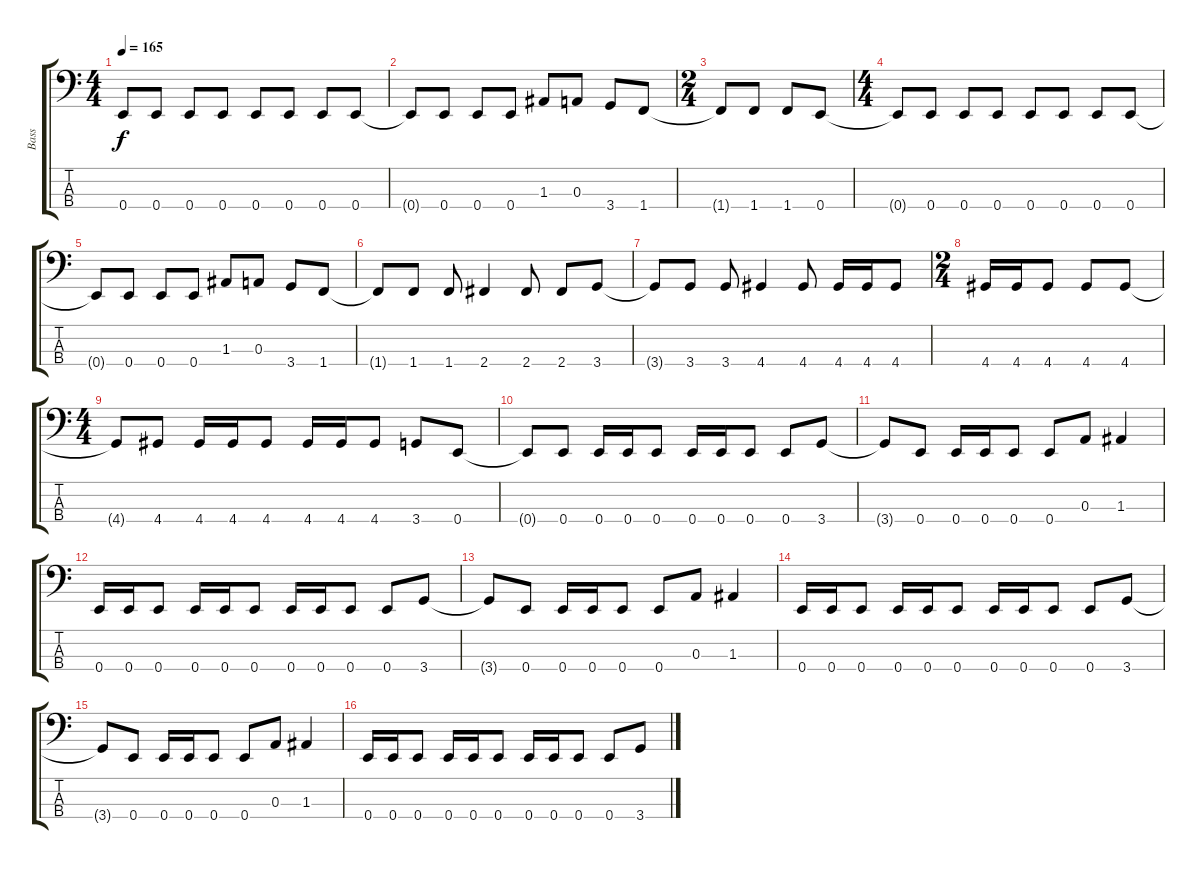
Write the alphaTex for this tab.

\track ("Bass" "Bass") {instrument electricbasspick}
\staff {score tabs}
\tuning (G2 D2 A1 E1) {hide}
\ts (4 4)
\tempo 165
\clef f4
\ks c
0.4{t}.8{dy f} 0.4.8 0.4.8 0.4.8 0.4.8 0.4.8 0.4.8 0.4.8 |
0.4{t}.8 0.4.8 0.4.8 0.4.8 1.3.8 0.3.8 3.4.8 1.4.8 |
\ts (2 4)
1.4{t}.8 1.4.8 1.4.8 0.4.8 |
\ts (4 4)
0.4{t}.8 0.4.8 0.4.8 0.4.8 0.4.8 0.4.8 0.4.8 0.4.8 |
0.4{t}.8 0.4.8 0.4.8 0.4.8 1.3.8 0.3.8 3.4.8 1.4.8 |
1.4{t}.8 1.4.8 1.4.8 2.4.4 2.4.8 2.4.8 3.4.8 |
3.4{t}.8 3.4.8 3.4.8 4.4.4 4.4.8 4.4.16 4.4.16 4.4.8 |
\ts (2 4)
4.4.16 4.4.16 4.4.8 4.4.8 4.4.8 |
\ts (4 4)
4.4{t}.8 4.4.8 4.4.16 4.4.16 4.4.8 4.4.16 4.4.16 4.4.8 3.4.8 0.4.8 |
0.4{t}.8 0.4.8 0.4.16 0.4.16 0.4.8 0.4.16 0.4.16 0.4.8 0.4.8 3.4.8 |
3.4{t}.8 0.4.8 0.4.16 0.4.16 0.4.8 0.4.8 0.3.8 1.3.4 |
0.4.16 0.4.16 0.4.8 0.4.16 0.4.16 0.4.8 0.4.16 0.4.16 0.4.8 0.4.8 3.4.8 |
3.4{t}.8 0.4.8 0.4.16 0.4.16 0.4.8 0.4.8 0.3.8 1.3.4 |
0.4.16 0.4.16 0.4.8 0.4.16 0.4.16 0.4.8 0.4.16 0.4.16 0.4.8 0.4.8 3.4.8 |
3.4{t}.8 0.4.8 0.4.16 0.4.16 0.4.8 0.4.8 0.3.8 1.3.4 |
0.4.16 0.4.16 0.4.8 0.4.16 0.4.16 0.4.8 0.4.16 0.4.16 0.4.8 0.4.8 3.4.8
